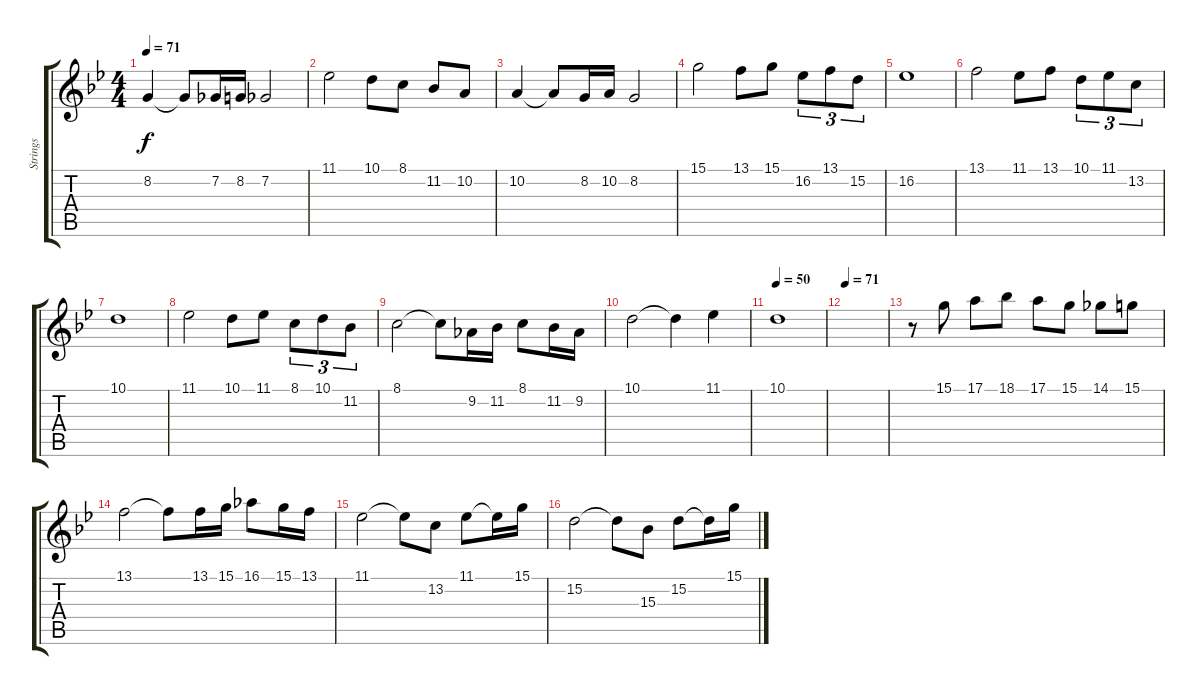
\track ("Strings" "Strings") {instrument stringensemble1}
\staff {score tabs}
\tuning (E4 B3 G3 D3 A2 E2) {hide}
\ts (4 4)
\tempo 71
\clef g2
\ks gminor
8.2.4{dy f} 8.2{t}.8 7.2.16 8.2.16 7.2.2 |
11.1.2 10.1.8 8.1.8 11.2.8 10.2.8 |
10.2.4 10.2{t}.8 8.2.16 10.2.16 8.2.2 |
15.1.2 13.1.8 15.1.8 16.2.8{tu (3 2)} 13.1.8{tu (3 2)} 15.2.8{tu (3 2)} |
16.2.1 |
13.1.2 11.1.8 13.1.8 10.1.8{tu (3 2)} 11.1.8{tu (3 2)} 13.2.8{tu (3 2)} |
10.1.1 |
11.1.2 10.1.8 11.1.8 8.1.8{tu (3 2)} 10.1.8{tu (3 2)} 11.2.8{tu (3 2)} |
8.1.2 8.1{t}.8 9.2.16 11.2.16 8.1.8 11.2.16 9.2.16 |
10.1.2 10.1{t}.4 11.1.4 |
\tempo 50
10.1.1 |
\tempo 71
|
r.8 15.1.8 17.1.8 18.1.8 17.1.8 15.1.8 14.1.8 15.1.8 |
13.1.2 13.1{t}.8 13.1.16 15.1.16 16.1.8 15.1.16 13.1.16 |
11.1.2 11.1{t}.8 13.2.8 11.1.8 11.1{t}.16 15.1.16 |
15.2.2 15.2{t}.8 15.3.8 15.2.8 15.2{t}.16 15.1.16
